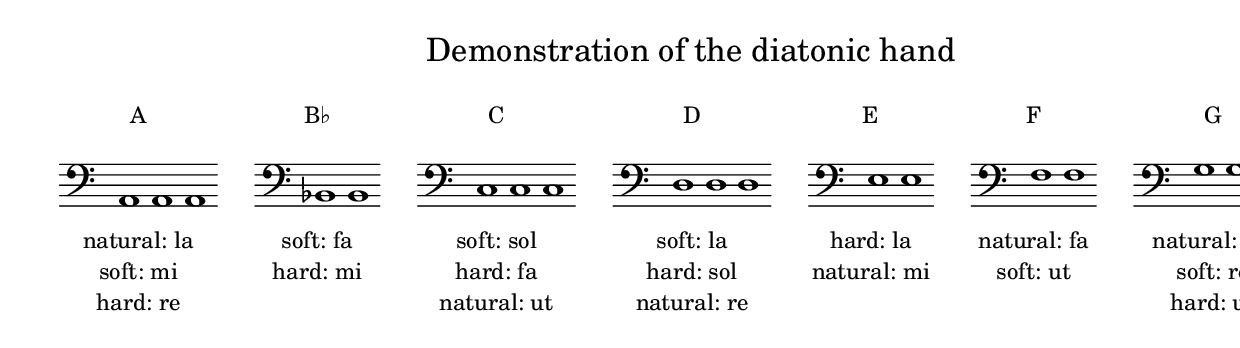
\version "2.22.2"

% Auto generated file

\header {
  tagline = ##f
}

dot = {
   \once \override Script.add-stem-support = ##f
   \once \override Script.toward-stem-shift = 0
   \once \override Script.skyline-horizontal-padding = 0
   \once \override Script.direction = 1
   \once \override Script.font-size = 1
}

\markup {
  \center-column {
    \line {
      \center-align
      \fontsize#3 { \concat { \normal-text "Demonstration of the diatonic hand"} }
    }
    \null
    \line {
      \center-column {
        \line {
          \left-align {  \normal-text "A" }
        }

        \null
        \line {
          \score {
            <<
              \new Staff \with { instrumentName = ""} {
                \override Staff.TimeSignature.stencil = ##f
                \override Staff.NoteHead.style = #'baroque
                \accidentalStyle Score.forget
                \override Rest.style = #'default
                \override NoteHead.style = #'default
                \cadenzaOn
                \clef "bass"
                \key c #`((0 . ,NATURAL) (1 . ,NATURAL) (2 . ,NATURAL)
                          (3 . ,NATURAL) (4 . ,NATURAL) (5 . ,NATURAL)
                          (6 . ,NATURAL))  a,1   a,1   a,1  
                \cadenzaOff
              }
            >>
            \layout {
              \context {
                \Score
                \override SpacingSpanner.common-shortest-duration = #(ly:make-moment 1)
              }
            }
          }
        }
        \null
        \line {
          \left-align {  \normal-text "natural: la" }
        }
        \line {
          \left-align {  \normal-text "soft: mi" }
        }
        \line {
          \left-align {  \normal-text "hard: re" }
        }

      }
      \hspace #3 
      \center-column {
        \line {
          \left-align {  \normal-text "B♭" }
        }

        \null
        \line {
          \score {
            <<
              \new Staff \with { instrumentName = ""} {
                \override Staff.TimeSignature.stencil = ##f
                \override Staff.NoteHead.style = #'baroque
                \accidentalStyle Score.forget
                \override Rest.style = #'default
                \override NoteHead.style = #'default
                \cadenzaOn
                \clef "bass"
                \key c #`((0 . ,NATURAL) (1 . ,NATURAL) (2 . ,NATURAL)
                          (3 . ,NATURAL) (4 . ,NATURAL) (5 . ,NATURAL)
                          (6 . ,NATURAL))  bes,1   b,1  
                \cadenzaOff
              }
            >>
            \layout {
              \context {
                \Score
                \override SpacingSpanner.common-shortest-duration = #(ly:make-moment 1)
              }
            }
          }
        }
        \null
        \line {
          \left-align {  \normal-text "soft: fa" }
        }
        \line {
          \left-align {  \normal-text "hard: mi" }
        }

      }
      \hspace #3 
      \center-column {
        \line {
          \left-align {  \normal-text "C" }
        }

        \null
        \line {
          \score {
            <<
              \new Staff \with { instrumentName = ""} {
                \override Staff.TimeSignature.stencil = ##f
                \override Staff.NoteHead.style = #'baroque
                \accidentalStyle Score.forget
                \override Rest.style = #'default
                \override NoteHead.style = #'default
                \cadenzaOn
                \clef "bass"
                \key c #`((0 . ,NATURAL) (1 . ,NATURAL) (2 . ,NATURAL)
                          (3 . ,NATURAL) (4 . ,NATURAL) (5 . ,NATURAL)
                          (6 . ,NATURAL))  c1   c1   c1  
                \cadenzaOff
              }
            >>
            \layout {
              \context {
                \Score
                \override SpacingSpanner.common-shortest-duration = #(ly:make-moment 1)
              }
            }
          }
        }
        \null
        \line {
          \left-align {  \normal-text "soft: sol" }
        }
        \line {
          \left-align {  \normal-text "hard: fa" }
        }
        \line {
          \left-align {  \normal-text "natural: ut" }
        }

      }
      \hspace #3 
      \center-column {
        \line {
          \left-align {  \normal-text "D" }
        }

        \null
        \line {
          \score {
            <<
              \new Staff \with { instrumentName = ""} {
                \override Staff.TimeSignature.stencil = ##f
                \override Staff.NoteHead.style = #'baroque
                \accidentalStyle Score.forget
                \override Rest.style = #'default
                \override NoteHead.style = #'default
                \cadenzaOn
                \clef "bass"
                \key c #`((0 . ,NATURAL) (1 . ,NATURAL) (2 . ,NATURAL)
                          (3 . ,NATURAL) (4 . ,NATURAL) (5 . ,NATURAL)
                          (6 . ,NATURAL))  d1   d1   d1  
                \cadenzaOff
              }
            >>
            \layout {
              \context {
                \Score
                \override SpacingSpanner.common-shortest-duration = #(ly:make-moment 1)
              }
            }
          }
        }
        \null
        \line {
          \left-align {  \normal-text "soft: la" }
        }
        \line {
          \left-align {  \normal-text "hard: sol" }
        }
        \line {
          \left-align {  \normal-text "natural: re" }
        }

      }
      \hspace #3 
      \center-column {
        \line {
          \left-align {  \normal-text "E" }
        }

        \null
        \line {
          \score {
            <<
              \new Staff \with { instrumentName = ""} {
                \override Staff.TimeSignature.stencil = ##f
                \override Staff.NoteHead.style = #'baroque
                \accidentalStyle Score.forget
                \override Rest.style = #'default
                \override NoteHead.style = #'default
                \cadenzaOn
                \clef "bass"
                \key c #`((0 . ,NATURAL) (1 . ,NATURAL) (2 . ,NATURAL)
                          (3 . ,NATURAL) (4 . ,NATURAL) (5 . ,NATURAL)
                          (6 . ,NATURAL))  e1   e1  
                \cadenzaOff
              }
            >>
            \layout {
              \context {
                \Score
                \override SpacingSpanner.common-shortest-duration = #(ly:make-moment 1)
              }
            }
          }
        }
        \null
        \line {
          \left-align {  \normal-text "hard: la" }
        }
        \line {
          \left-align {  \normal-text "natural: mi" }
        }

      }
      \hspace #3 
      \center-column {
        \line {
          \left-align {  \normal-text "F" }
        }

        \null
        \line {
          \score {
            <<
              \new Staff \with { instrumentName = ""} {
                \override Staff.TimeSignature.stencil = ##f
                \override Staff.NoteHead.style = #'baroque
                \accidentalStyle Score.forget
                \override Rest.style = #'default
                \override NoteHead.style = #'default
                \cadenzaOn
                \clef "bass"
                \key c #`((0 . ,NATURAL) (1 . ,NATURAL) (2 . ,NATURAL)
                          (3 . ,NATURAL) (4 . ,NATURAL) (5 . ,NATURAL)
                          (6 . ,NATURAL))  f1   f1  
                \cadenzaOff
              }
            >>
            \layout {
              \context {
                \Score
                \override SpacingSpanner.common-shortest-duration = #(ly:make-moment 1)
              }
            }
          }
        }
        \null
        \line {
          \left-align {  \normal-text "natural: fa" }
        }
        \line {
          \left-align {  \normal-text "soft: ut" }
        }

      }
      \hspace #3 
      \center-column {
        \line {
          \left-align {  \normal-text "G" }
        }

        \null
        \line {
          \score {
            <<
              \new Staff \with { instrumentName = ""} {
                \override Staff.TimeSignature.stencil = ##f
                \override Staff.NoteHead.style = #'baroque
                \accidentalStyle Score.forget
                \override Rest.style = #'default
                \override NoteHead.style = #'default
                \cadenzaOn
                \clef "bass"
                \key c #`((0 . ,NATURAL) (1 . ,NATURAL) (2 . ,NATURAL)
                          (3 . ,NATURAL) (4 . ,NATURAL) (5 . ,NATURAL)
                          (6 . ,NATURAL))  g1   g1   g1  
                \cadenzaOff
              }
            >>
            \layout {
              \context {
                \Score
                \override SpacingSpanner.common-shortest-duration = #(ly:make-moment 1)
              }
            }
          }
        }
        \null
        \line {
          \left-align {  \normal-text "natural: sol" }
        }
        \line {
          \left-align {  \normal-text "soft: re" }
        }
        \line {
          \left-align {  \normal-text "hard: ut" }
        }

      }
      \hspace #3 

    }
  }
}